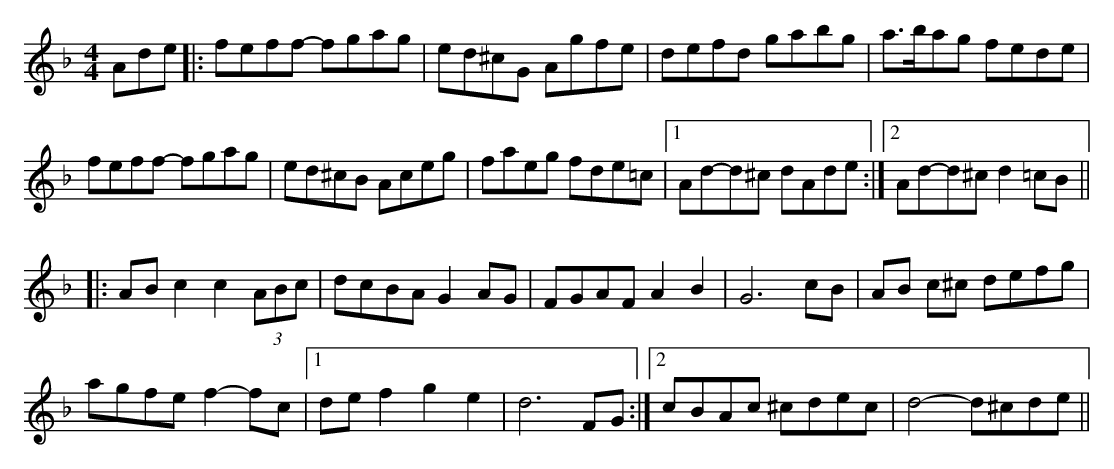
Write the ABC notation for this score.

X:1
M:4/4
K:Dmin
Ade|: feff- fgag| ed^cG Agfe|defd gabg|a>bag fede|
feff- fgag| ed^cB Aceg| faeg fde=c|1 Ad-d^c dAde:|2 Ad-d^c d2=cB||
|:ABc2 c2(3ABc|dcBA G2 AG|FGAF A2 B2|G6 cB|AB c^c defg|
agfe f2-fc|1 def2 g2 e2| d6 FG:|2 cBAc ^cdec|d4- d^cde||
